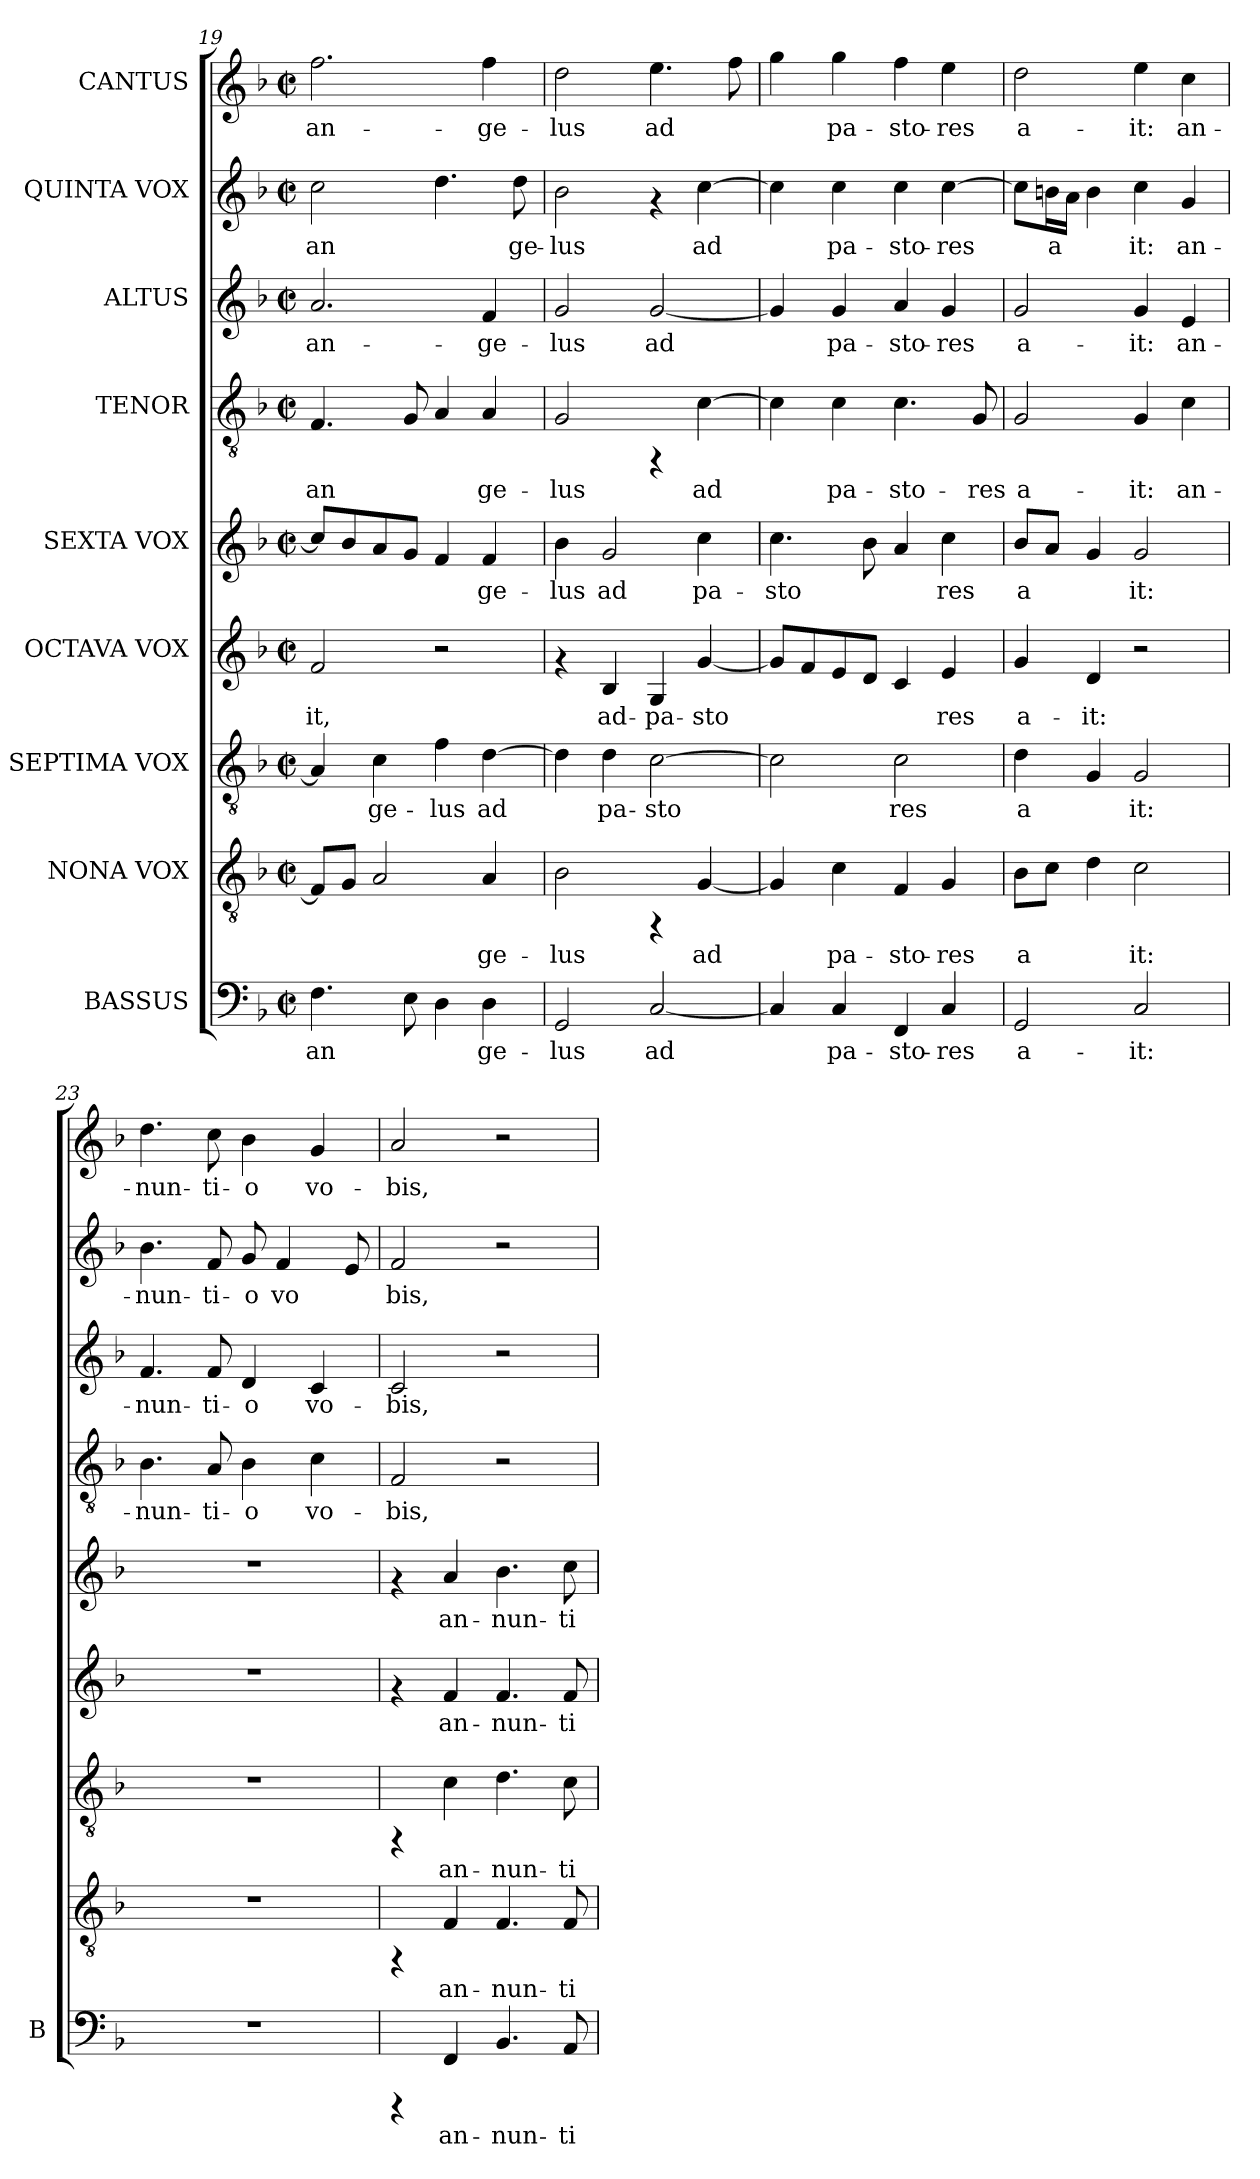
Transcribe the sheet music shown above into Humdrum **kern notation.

**kern	**text	**kern	**text	**kern	**text	**kern	**text	**kern	**text	**kern	**text	**kern	**text	**kern	**text	**kern	**text
*part9	*part9	*part8	*part8	*part7	*part7	*part6	*part6	*part5	*part5	*part4	*part4	*part3	*part3	*part2	*part2	*part1	*part1
*staff9	*staff9	*staff8	*staff8	*staff7	*staff7	*staff6	*staff6	*staff5	*staff5	*staff4	*staff4	*staff3	*staff3	*staff2	*staff2	*staff1	*staff1
*I"BASSUS	*	*I"NONA VOX	*	*I"SEPTIMA VOX	*	*I"OCTAVA VOX	*	*I"SEXTA VOX	*	*I"TENOR	*	*I"ALTUS	*	*I"QUINTA VOX	*	*I"CANTUS	*
*I'B	*	*	*	*	*	*	*	*	*	*	*	*	*	*	*	*	*
!!LO:PB:g=z
*clefF4	*	*clefGv2	*	*clefGv2	*	*clefG2	*	*clefG2	*	*clefGv2	*	*clefG2	*	*clefG2	*	*clefG2	*
*k[b-]	*	*k[b-]	*	*k[b-]	*	*k[b-]	*	*k[b-]	*	*k[b-]	*	*k[b-]	*	*k[b-]	*	*k[b-]	*
*F:	*	*F:	*	*F:	*	*F:	*	*F:	*	*F:	*	*F:	*	*F:	*	*F:	*
*M2/2	*	*M2/2	*	*M2/2	*	*M2/2	*	*M2/2	*	*M2/2	*	*M2/2	*	*M2/2	*	*M2/2	*
*met(c|)	*	*met(c|)	*	*met(c|)	*	*met(c|)	*	*met(c|)	*	*met(c|)	*	*met(c|)	*	*met(c|)	*	*met(c|)	*
=19	=19	=19	=19	=19	=19	=19	=19	=19	=19	=19	=19	=19	=19	=19	=19	=19	=19
!	!LO:LY:b:cj	!	!LO:LY:b:cj	!	!LO:LY:b:cj	!	!LO:LY:b:cj	!	!LO:LY:b:cj	!	!LO:LY:b:cj	!	!LO:LY:b:cj	!	!LO:LY:b:cj	!	!LO:LY:b:cj
4.F\	an-	8F/L]	--	4A/]	--	2f/	-it,	8cc/L]	--	4.F/	an-	2.a/	an-	2cc\	an-	2.ff\	an-
!	!	!	!LO:LY:b:cj	!	!	!	!	!	!LO:LY:b:cj	!	!	!	!	!	!	!	!
.	.	8G/J	--	.	.	.	.	8b-/	--	.	.	.	.	.	.	.	.
!	!	!	!LO:LY:b:cj	!	!LO:LY:b:cj	!	!	!	!LO:LY:b:cj	!	!	!	!	!	!	!	!
.	.	2A/	--	4c\	-ge-	.	.	8a/	--	.	.	.	.	.	.	.	.
!	!LO:LY:b:cj	!	!	!	!	!	!	!	!LO:LY:b:cj	!	!LO:LY:b:cj	!	!	!	!	!	!
8E\	--	.	.	.	.	.	.	8g/J	--	8G/	--	.	.	.	.	.	.
!	!LO:LY:b:cj	!	!	!	!LO:LY:b:cj	!	!	!	!LO:LY:b:cj	!	!LO:LY:b:cj	!	!	!	!LO:LY:b:cj	!	!
4D\	--	.	.	4f\	-lus	2r	.	4f/	--	4A/	--	.	.	4.dd\	--	.	.
!	!LO:LY:b:cj	!	!LO:LY:b:cj	!	!LO:LY:b:cj	!	!	!	!LO:LY:b:cj	!	!LO:LY:b:cj	!	!LO:LY:b:cj	!	!	!	!LO:LY:b:cj
4D\	-ge-	4A/	-ge-	[>4d\	ad	.	.	4f/	-ge-	4A/	-ge-	4f/	-ge-	.	.	4ff\	-ge-
!	!	!	!	!	!	!	!	!	!	!	!	!	!	!	!LO:LY:b:cj	!	!
.	.	.	.	.	.	.	.	.	.	.	.	.	.	8dd\	-ge-	.	.
=20	=20	=20	=20	=20	=20	=20	=20	=20	=20	=20	=20	=20	=20	=20	=20	=20	=20
!	!LO:LY:b:cj	!	!LO:LY:b:cj	!	!LO:LY:b:cj	!	!	!	!LO:LY:b:cj	!	!LO:LY:b:cj	!	!LO:LY:b:cj	!	!LO:LY:b:cj	!	!LO:LY:b:cj
2GG/	-lus	2B-\	-lus	4d\]	.	4rf	.	4b-\	-lus	2G/	-lus	2g/	-lus	2b-\	-lus	2dd\	-lus
!	!	!	!	!	!LO:LY:b:cj	!	!LO:LY:b:cj	!	!LO:LY:b:cj	!	!	!	!	!	!	!	!
.	.	.	.	4d\	pa-	4B-/	ad-	2g/	ad	.	.	.	.	.	.	.	.
!	!LO:LY:b:cj	!	!	!	!LO:LY:b:cj	!	!LO:LY:b:cj	!	!	!	!	!	!LO:LY:b:cj	!	!	!	!LO:LY:b:cj
[<2C/	ad	4rFF	.	[>2c\	-sto-	4G/	-pa-	.	.	4rFF	.	[<2g/	ad	4rf	.	4.ee\	ad
!	!	!	!LO:LY:b:cj	!	!	!	!LO:LY:b:cj	!	!LO:LY:b:cj	!	!LO:LY:b:cj	!	!	!	!LO:LY:b:cj	!	!
.	.	[<4G/	ad	.	.	[<4g/	-sto-	4cc\	pa-	[>4c\	ad	.	.	[>4cc\	ad	.	.
!	!	!	!	!	!	!	!	!	!	!	!	!	!	!	!	!	!LO:LY:b:cj
.	.	.	.	.	.	.	.	.	.	.	.	.	.	.	.	8ff\	.
=21	=21	=21	=21	=21	=21	=21	=21	=21	=21	=21	=21	=21	=21	=21	=21	=21	=21
!	!LO:LY:b:cj	!	!LO:LY:b:cj	!	!LO:LY:b:cj	!	!LO:LY:b:cj	!	!LO:LY:b:cj	!	!LO:LY:b:cj	!	!LO:LY:b:cj	!	!LO:LY:b:cj	!	!LO:LY:b:cj
4C/]	.	4G/]	.	2c\]	--	8g/L]	--	4.cc\	-sto-	4c\]	.	4g/]	.	4cc\]	.	4gg\	.
!	!	!	!	!	!	!	!LO:LY:b:cj	!	!	!	!	!	!	!	!	!	!
.	.	.	.	.	.	8f/	--	.	.	.	.	.	.	.	.	.	.
!	!LO:LY:b:cj	!	!LO:LY:b:cj	!	!	!	!LO:LY:b:cj	!	!	!	!LO:LY:b:cj	!	!LO:LY:b:cj	!	!LO:LY:b:cj	!	!LO:LY:b:cj
4C/	pa-	4c\	pa-	.	.	8e/	--	.	.	4c\	pa-	4g/	pa-	4cc\	pa-	4gg\	pa-
!	!	!	!	!	!	!	!LO:LY:b:cj	!	!LO:LY:b:cj	!	!	!	!	!	!	!	!
.	.	.	.	.	.	8d/J	--	8b-\	--	.	.	.	.	.	.	.	.
!	!LO:LY:b:cj	!	!LO:LY:b:cj	!	!LO:LY:b:cj	!	!LO:LY:b:cj	!	!LO:LY:b:cj	!	!LO:LY:b:cj	!	!LO:LY:b:cj	!	!LO:LY:b:cj	!	!LO:LY:b:cj
4FF/	-sto-	4F/	-sto-	2c\	-res	4c/	--	4a/	--	4.c\	-sto-	4a/	-sto-	4cc\	-sto-	4ff\	-sto-
!	!LO:LY:b:cj	!	!LO:LY:b:cj	!	!	!	!LO:LY:b:cj	!	!LO:LY:b:cj	!	!	!	!LO:LY:b:cj	!	!LO:LY:b:cj	!	!LO:LY:b:cj
4C/	-res	4G/	-res	.	.	4e/	-res	4cc\	-res	.	.	4g/	-res	[>4cc\	-res	4ee\	-res
!	!	!	!	!	!	!	!	!	!	!	!LO:LY:b:cj	!	!	!	!	!	!
.	.	.	.	.	.	.	.	.	.	8G/	-res	.	.	.	.	.	.
=22	=22	=22	=22	=22	=22	=22	=22	=22	=22	=22	=22	=22	=22	=22	=22	=22	=22
!	!LO:LY:b:cj	!	!LO:LY:b:cj	!	!LO:LY:b:cj	!	!LO:LY:b:cj	!	!LO:LY:b:cj	!	!LO:LY:b:cj	!	!LO:LY:b:cj	!	!LO:LY:b:cj	!	!LO:LY:b:cj
2GG/	a-	8B-\L	a-	4d\	a-	4g/	a-	8b-/L	a-	2G/	a-	2g/	a-	8cc\L]	.	2dd\	a-
!	!	!	!LO:LY:b:cj	!	!	!	!	!	!LO:LY:b:cj	!	!	!	!	!	!LO:LY:b:cj	!	!
.	.	8c\J	--	.	.	.	.	8a/J	--	.	.	.	.	16bn\	a-	.	.
!	!	!	!	!	!	!	!	!	!	!	!	!	!	!	!LO:LY:b:cj	!	!
.	.	.	.	.	.	.	.	.	.	.	.	.	.	16a\J	--	.	.
!	!	!	!LO:LY:b:cj	!	!LO:LY:b:cj	!	!LO:LY:b:cj	!	!LO:LY:b:cj	!	!	!	!	!	!LO:LY:b:cj	!	!
.	.	4d\	--	4G/	--	4d/	-it:	4g/	--	.	.	.	.	4b\	--	.	.
!	!LO:LY:b:cj	!	!LO:LY:b:cj	!	!LO:LY:b:cj	!	!	!	!LO:LY:b:cj	!	!LO:LY:b:cj	!	!LO:LY:b:cj	!	!LO:LY:b:cj	!	!LO:LY:b:cj
2C/	-it:	2c\	-it:	2G/	-it:	2r	.	2g/	-it:	4G/	-it:	4g/	-it:	4cc\	-it:	4ee\	-it:
!	!	!	!	!	!	!	!	!	!	!	!LO:LY:b:cj	!	!LO:LY:b:cj	!	!LO:LY:b:cj	!	!LO:LY:b:cj
.	.	.	.	.	.	.	.	.	.	4c\	an-	4e/	an-	4g/	an-	4cc\	an-
=23	=23	=23	=23	=23	=23	=23	=23	=23	=23	=23	=23	=23	=23	=23	=23	=23	=23
!	!	!	!	!	!	!	!	!	!	!	!LO:LY:b:cj	!	!LO:LY:b:cj	!	!LO:LY:b:cj	!	!LO:LY:b:cj
1r	.	1r	.	1r	.	1r	.	1r	.	4.B-\	-nun-	4.f/	-nun-	4.b-\	-nun-	4.dd\	-nun-
!	!	!	!	!	!	!	!	!	!	!	!LO:LY:b:cj	!	!LO:LY:b:cj	!	!LO:LY:b:cj	!	!LO:LY:b:cj
.	.	.	.	.	.	.	.	.	.	8A/	-ti-	8f/	-ti-	8f/	-ti-	8cc\	-ti-
!	!	!	!	!	!	!	!	!	!	!	!LO:LY:b:cj	!	!LO:LY:b:cj	!	!LO:LY:b:cj	!	!LO:LY:b:cj
.	.	.	.	.	.	.	.	.	.	4B-\	-o	4d/	-o	8g/	-o	4b-\	-o
!	!	!	!	!	!	!	!	!	!	!	!	!	!	!	!LO:LY:b:cj	!	!
.	.	.	.	.	.	.	.	.	.	.	.	.	.	4f/	vo-	.	.
!	!	!	!	!	!	!	!	!	!	!	!LO:LY:b:cj	!	!LO:LY:b:cj	!	!	!	!LO:LY:b:cj
.	.	.	.	.	.	.	.	.	.	4c\	vo-	4c/	vo-	.	.	4g/	vo-
!	!	!	!	!	!	!	!	!	!	!	!	!	!	!	!LO:LY:b:cj	!	!
.	.	.	.	.	.	.	.	.	.	.	.	.	.	8e/	--	.	.
=24	=24	=24	=24	=24	=24	=24	=24	=24	=24	=24	=24	=24	=24	=24	=24	=24	=24
!	!	!	!	!	!	!	!	!	!	!	!LO:LY:b:cj	!	!LO:LY:b:cj	!	!LO:LY:b:cj	!	!LO:LY:b:cj
4rCCC	.	4rFF	.	4rFF	.	4rf	.	4rf	.	2F/	-bis,	2c/	-bis,	2f/	-bis,	2a/	-bis,
!	!LO:LY:b:cj	!	!LO:LY:b:cj	!	!LO:LY:b:cj	!	!LO:LY:b:cj	!	!LO:LY:b:cj	!	!	!	!	!	!	!	!
4FF/	an-	4F/	an-	4c\	an-	4f/	an-	4a/	an-	.	.	.	.	.	.	.	.
!	!LO:LY:b:cj	!	!LO:LY:b:cj	!	!LO:LY:b:cj	!	!LO:LY:b:cj	!	!LO:LY:b:cj	!	!	!	!	!	!	!	!
4.BB-/	-nun-	4.F/	-nun-	4.d\	-nun-	4.f/	-nun-	4.b-\	-nun-	2r	.	2r	.	2r	.	2r	.
!	!LO:LY:b:cj	!	!LO:LY:b:cj	!	!LO:LY:b:cj	!	!LO:LY:b:cj	!	!LO:LY:b:cj	!	!	!	!	!	!	!	!
8AA/	-ti-	8F/	-ti-	8c\	-ti-	8f/	-ti-	8cc\	-ti-	.	.	.	.	.	.	.	.
=	=	=	=	=	=	=	=	=	=	=	=	=	=	=	=	=	=
*-	*-	*-	*-	*-	*-	*-	*-	*-	*-	*-	*-	*-	*-	*-	*-	*-	*-
